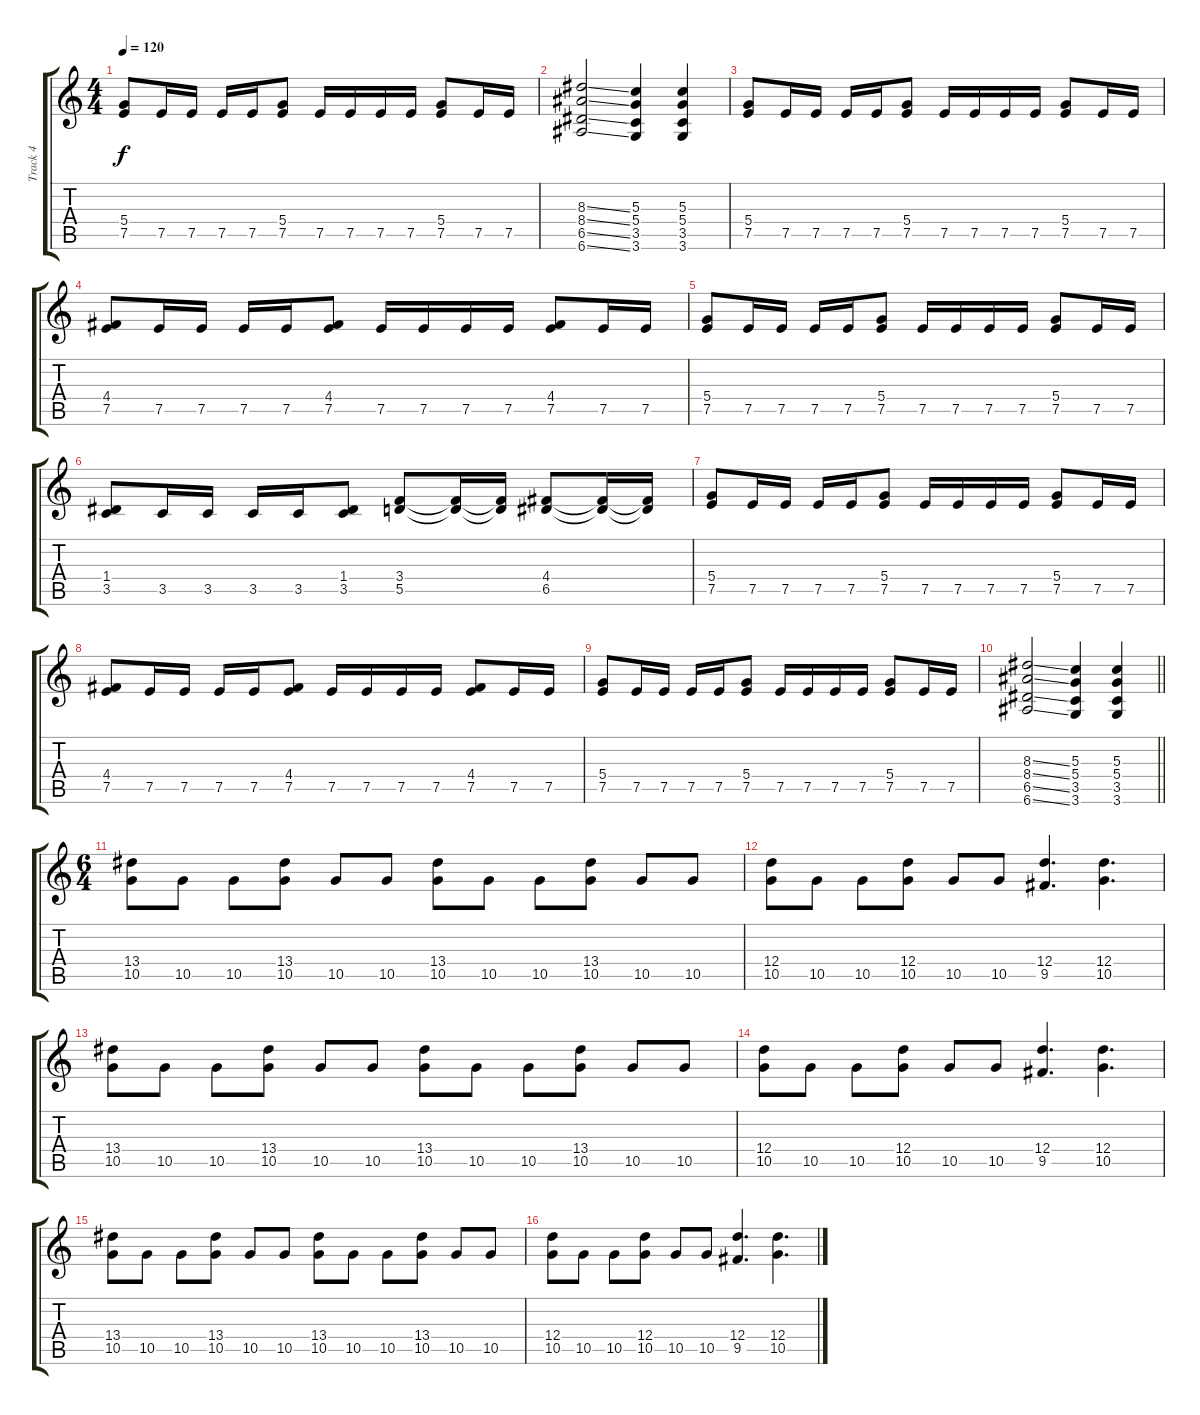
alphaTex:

\track ("Track 4" "Track 4") {instrument overdrivenguitar}
\staff {score tabs}
\tuning (E4 B3 G3 D3 A2 E2) {hide}
\ts (4 4)
\tempo 120
\clef g2
\ks c
(5.4 7.5).8{dy f} 7.5.16 7.5.16 7.5.16 7.5.16 (5.4 7.5).8 7.5.16 7.5.16 7.5.16 7.5.16 (5.4 7.5).8 7.5.16 7.5.16 |
(8.3{ss} 8.4{ss} 6.5{ss} 6.6{ss}).2 (5.3 5.4 3.5 3.6).4 (5.3 5.4 3.5 3.6).4 |
(5.4 7.5).8 7.5.16 7.5.16 7.5.16 7.5.16 (5.4 7.5).8 7.5.16 7.5.16 7.5.16 7.5.16 (5.4 7.5).8 7.5.16 7.5.16 |
(4.4 7.5).8 7.5.16 7.5.16 7.5.16 7.5.16 (4.4 7.5).8 7.5.16 7.5.16 7.5.16 7.5.16 (4.4 7.5).8 7.5.16 7.5.16 |
(5.4 7.5).8 7.5.16 7.5.16 7.5.16 7.5.16 (5.4 7.5).8 7.5.16 7.5.16 7.5.16 7.5.16 (5.4 7.5).8 7.5.16 7.5.16 |
(1.4 3.5).8 3.5.16 3.5.16 3.5.16 3.5.16 (1.4 3.5).8 (3.4 5.5).8 (3.4{t} 5.5{t}).16 (3.4{t} 5.5{t}).16 (4.4 6.5).8 (4.4{t} 6.5{t}).16 (4.4{t} 6.5{t}).16 |
(5.4 7.5).8 7.5.16 7.5.16 7.5.16 7.5.16 (5.4 7.5).8 7.5.16 7.5.16 7.5.16 7.5.16 (5.4 7.5).8 7.5.16 7.5.16 |
(4.4 7.5).8 7.5.16 7.5.16 7.5.16 7.5.16 (4.4 7.5).8 7.5.16 7.5.16 7.5.16 7.5.16 (4.4 7.5).8 7.5.16 7.5.16 |
(5.4 7.5).8 7.5.16 7.5.16 7.5.16 7.5.16 (5.4 7.5).8 7.5.16 7.5.16 7.5.16 7.5.16 (5.4 7.5).8 7.5.16 7.5.16 |
\barLineRight lightlight
(8.3{ss} 8.4{ss} 6.5{ss} 6.6{ss}).2 (5.3 5.4 3.5 3.6).4 (5.3 5.4 3.5 3.6).4 |
\ts (6 4)
(13.4 10.5).8 10.5.8 10.5.8 (13.4 10.5).8 10.5.8 10.5.8 (13.4 10.5).8 10.5.8 10.5.8 (13.4 10.5).8 10.5.8 10.5.8 |
(12.4 10.5).8 10.5.8 10.5.8 (12.4 10.5).8 10.5.8 10.5.8 (12.4 9.5).4{d} (12.4 10.5).4{d} |
(13.4 10.5).8 10.5.8 10.5.8 (13.4 10.5).8 10.5.8 10.5.8 (13.4 10.5).8 10.5.8 10.5.8 (13.4 10.5).8 10.5.8 10.5.8 |
(12.4 10.5).8 10.5.8 10.5.8 (12.4 10.5).8 10.5.8 10.5.8 (12.4 9.5).4{d} (12.4 10.5).4{d} |
(13.4 10.5).8 10.5.8 10.5.8 (13.4 10.5).8 10.5.8 10.5.8 (13.4 10.5).8 10.5.8 10.5.8 (13.4 10.5).8 10.5.8 10.5.8 |
(12.4 10.5).8 10.5.8 10.5.8 (12.4 10.5).8 10.5.8 10.5.8 (12.4 9.5).4{d} (12.4 10.5).4{d}
